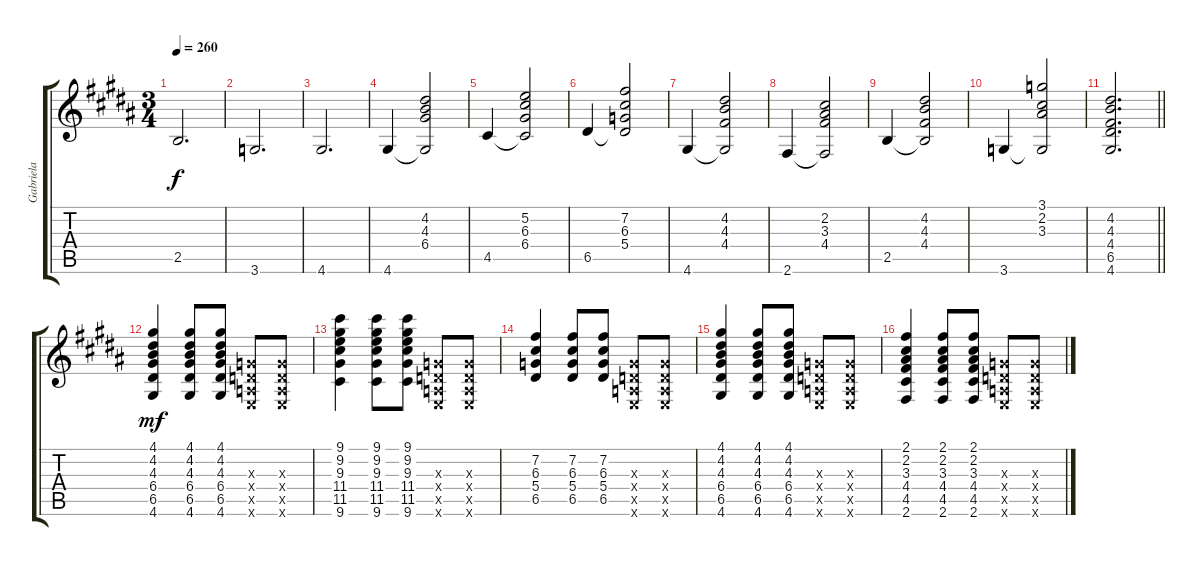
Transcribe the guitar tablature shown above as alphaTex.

\track ("Gabriela" "Gabriela") {instrument acousticguitarnylon}
\staff {score tabs}
\tuning (E4 B3 G3 D3 A2 E2) {hide}
\ts (3 4)
\tempo 260
\clef g2
\ks b
2.5.2{d dy f} |
3.6.2{d} |
4.6.2{d} |
4.6.4 (4.2 4.3 6.4 4.6{t}).2 |
4.5.4 (5.2 6.3 6.4 4.5{t}).2 |
6.5.4 (7.2 6.3 5.4 6.5{t}).2 |
4.6.4 (4.2 4.3 4.4 4.6{t}).2 |
2.6.4 (2.2 3.3 4.4 2.6{t}).2 |
2.5.4 (4.2 4.3 4.4 2.5{t}).2 |
3.6.4 (3.1 2.2 3.3 3.6{t}).2 |
\barLineRight lightlight
(4.2 4.3 4.4 6.5 4.6).2{d} |
(4.1 4.2 4.3 6.4 6.5 4.6).4{dy mf} (4.1 4.2 4.3 6.4 6.5 4.6).8 (4.1 4.2 4.3 6.4 6.5 4.6).8{beam split} (0.3{x} 0.4{x} 0.5{x} 0.6{x}).8{beam merge} (0.3{x} 0.4{x} 0.5{x} 0.6{x}).8 |
(9.1 9.2 9.3 11.4 11.5 9.6).4 (9.1 9.2 9.3 11.4 11.5 9.6).8 (9.1 9.2 9.3 11.4 11.5 9.6).8{beam split} (0.3{x} 0.4{x} 0.5{x} 0.6{x}).8{beam merge} (0.3{x} 0.4{x} 0.5{x} 0.6{x}).8 |
(7.2 6.3 5.4 6.5).4 (7.2 6.3 5.4 6.5).8 (7.2 6.3 5.4 6.5).8{beam split} (0.3{x} 0.4{x} 0.5{x} 0.6{x}).8{beam merge} (0.3{x} 0.4{x} 0.5{x} 0.6{x}).8 |
(4.1 4.2 4.3 6.4 6.5 4.6).4 (4.1 4.2 4.3 6.4 6.5 4.6).8 (4.1 4.2 4.3 6.4 6.5 4.6).8{beam split} (0.3{x} 0.4{x} 0.5{x} 0.6{x}).8{beam merge} (0.3{x} 0.4{x} 0.5{x} 0.6{x}).8 |
(2.1 2.2 3.3 4.4 4.5 2.6).4 (2.1 2.2 3.3 4.4 4.5 2.6).8 (2.1 2.2 3.3 4.4 4.5 2.6).8{beam split} (0.3{x} 0.4{x} 0.5{x} 0.6{x}).8{beam merge} (0.3{x} 0.4{x} 0.5{x} 0.6{x}).8
